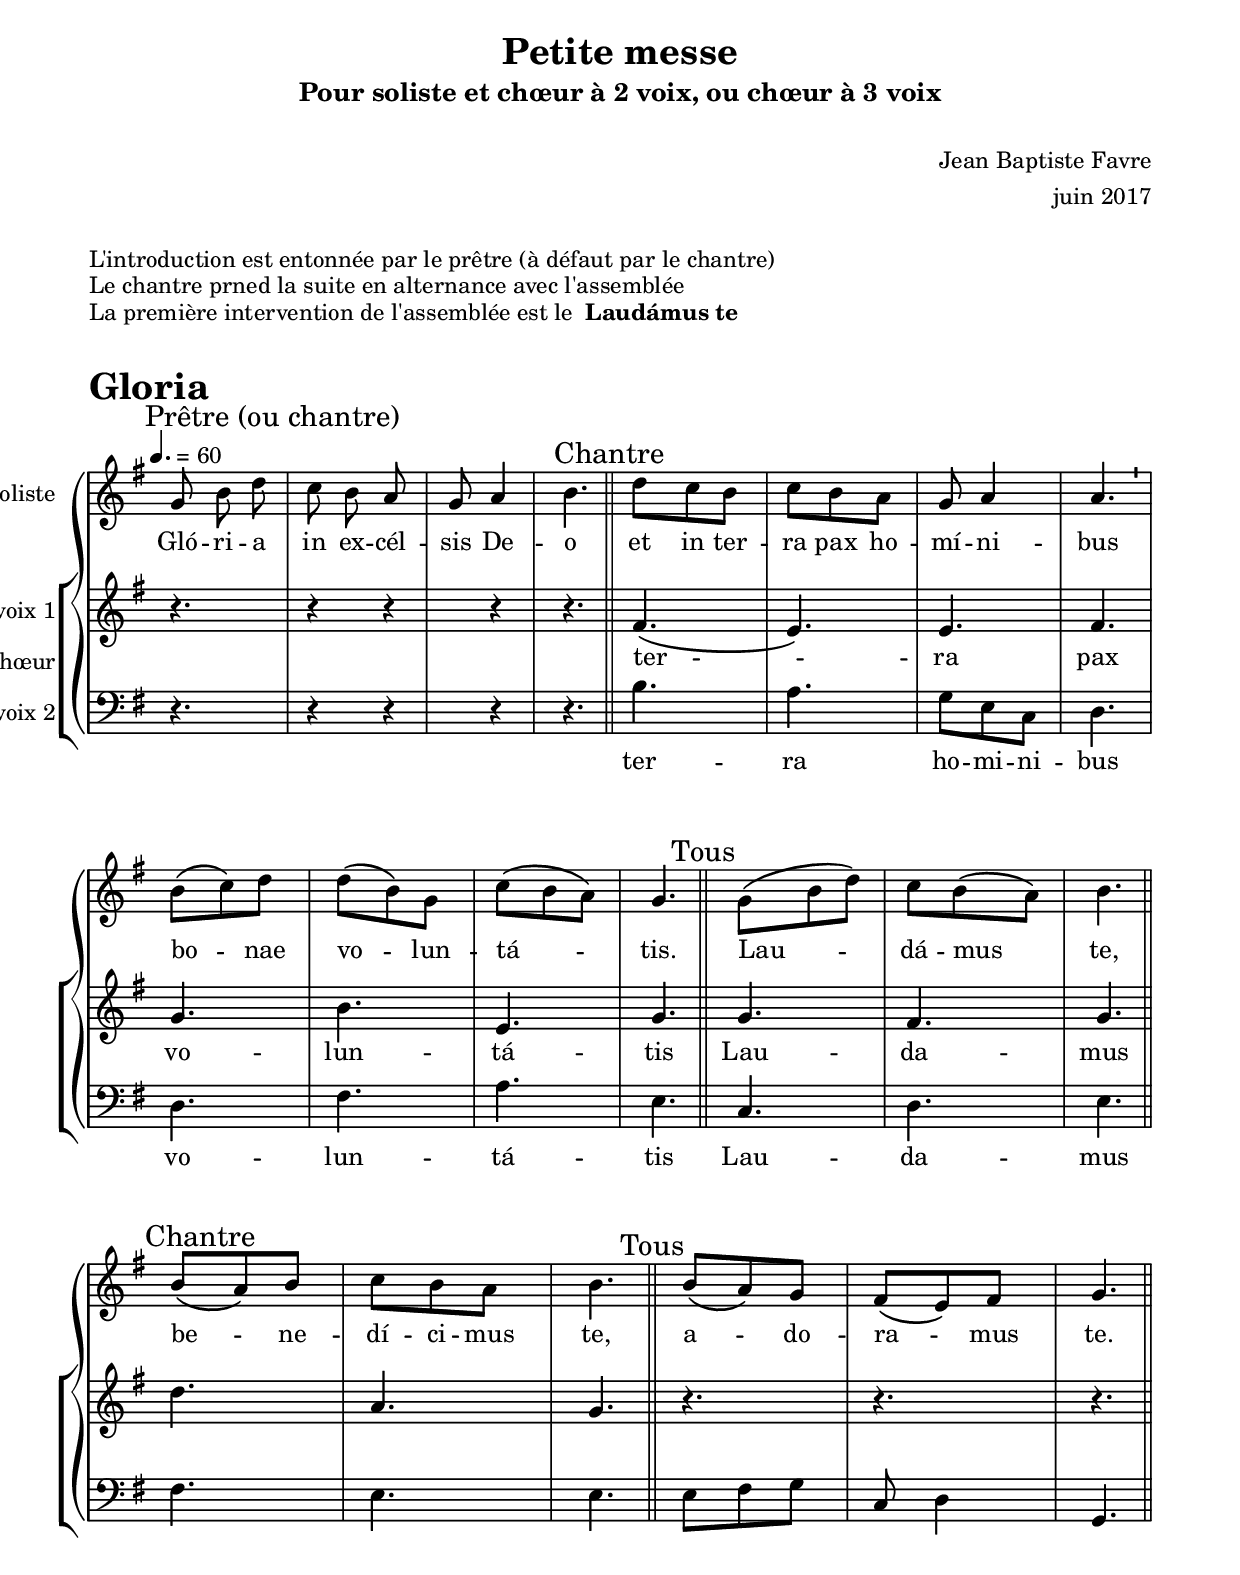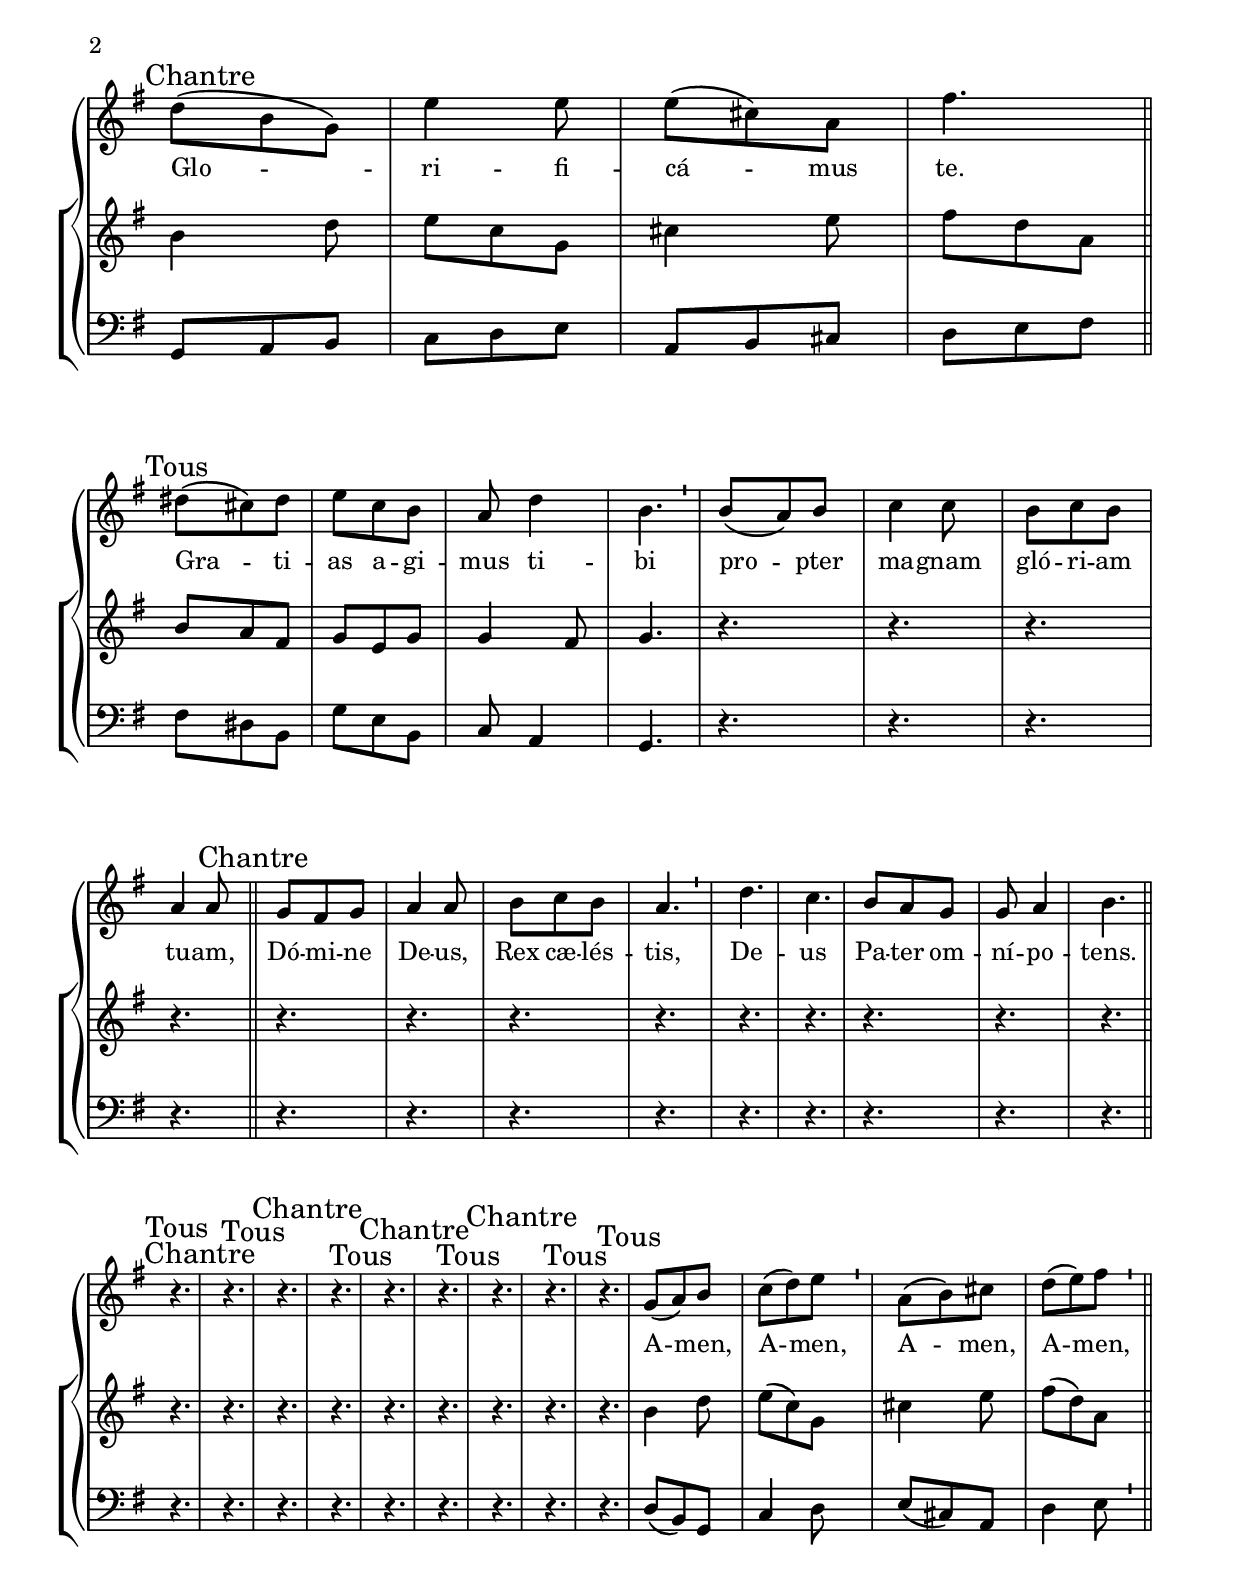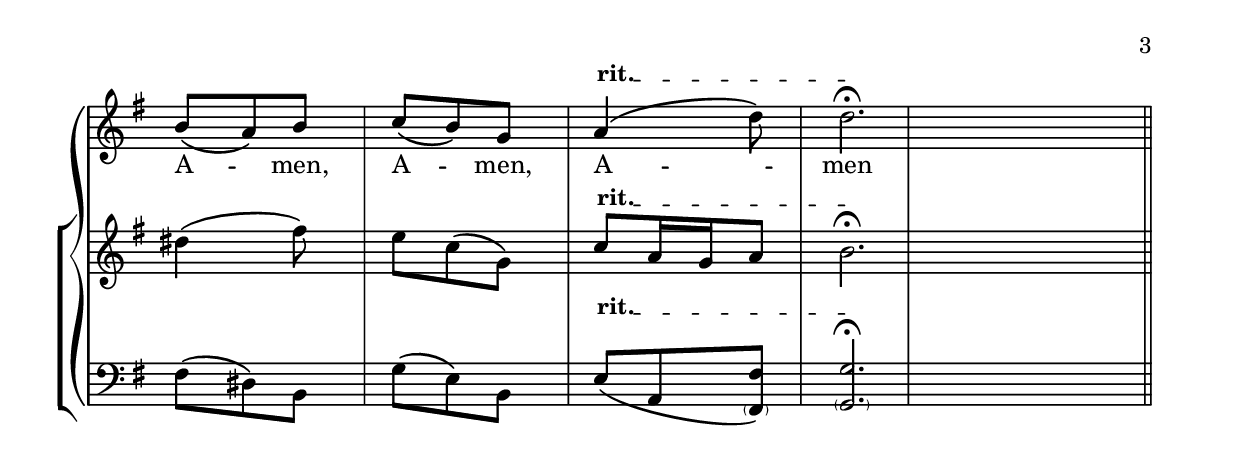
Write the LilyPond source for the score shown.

\version "2.18.2"
\include "gregorian.ly"

% Beginning layout directives
\paper {
  paper-width = 21.0\cm
  paper-height = 29.7\cm
  left-margin = 1.5\cm
  right-margin = 1.5\cm
  top-margin = 2\cm
  bottom-margin = 2\cm
  print-all-headers = true
  max-systems-per-page = 4
}

setStaffElements = {
  \override Staff.BarLine #'hair-thickness = #1
  \override Staff.BarLine #'thick-thickness = #5
  \override Staff.MultiMeasureRest #'font-size = #-1.5
}
% End of layout directives

% Beginning specific piece directives
\header {
  title = "Petite messe"
  subtitle = "Pour soliste et chœur à 2 voix, ou chœur à 3 voix"
  composer = \markup { \vspace #2 "Jean Baptiste Favre" \vspace #1 }
  arranger = "juin 2017"
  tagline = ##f
}

global = {
  \key g \major
  \time 3/8
}

"|" = \bar "||"
"`" = \divisioMinima

% Réserve
    % Soliste d,8 (e) fis g a b g a4 b4. | \break
    % Chœur 1 
    % Chœur 2 d8 cis c b a g c d4 g,4.



soloMusic = \relative c' {
  \tempo 4. = 60
  \mark "Prêtre (ou chantre)"
    % Glória in excélsis Deo
    % Gloire à Dieu, au plus haut des cieux
    g'8 b\noBeam d c8 b\noBeam a g a4 b4. |
  \mark "Chantre"
    % et in terra pax homínibus bonae voluntátis.
    % et paix sur la terre aux hommes qu'il aime.
    d8 c b c b a g a4 a4. ` \break
      b8 (c) d d (b) g c (b a) g4. |
  \mark "Tous"
    % Laudámus te,
    % Nous te louons,
    g8 (b d) c b (a) b4. | \break
  \mark "Chantre"
    % benedícimus te,
    % Nous te bénissons,
    b8 (a) b c b a b4. |
  \mark "Tous"
    % adoramus te.
    % nous t'adorons.
    b8 (a) g fis (e) fis g4. | \break
  \mark "Chantre"
    % Glorificámus te.
    % Nous te glorifions
    d'8 (b g) e'4 e8 e8 (cis) a fis'4. | \break
  \mark "Tous"
    % Gratias agimus tibi propter magnam glóriam tuam,
    % nous te rendons grâce pour ton immense gloire,
    dis8 (cis) dis e c b a d4 b4. `
      b8 (a) b c4 c8 b c b a4 a8 |
  \mark "Chantre"
    % Dómine Deus, Rex cæléstis,
    % Seigneur Dieur, Roi du ciel,
    g8 fis g a4 a8 b8 c b a4. `
    % Deus Pater omnípotens.
    % Dieu le Père tout puissant.
    d4. c b8 a g g a4 b4. | \break
  \mark "Tous"
  % Dómine Fili Unigénite, Jesu Christe.
  % Seigneur Fils unique Jésus Christ.
  r4.
  \mark "Chantre"
  % Dómine Deus, Agnus Dei, Fílius Patris,
  % Seigneur Dieu, Agenau de Dieu, le Fils du Père,
  r4.
  \mark "Tous"
  % qui tollis peccáta mundi, miserére nobis;
  % toi qui enlèves le pêché du monde, prends pitié de nous;
  r4.
  \mark "Chantre"
  % Qui tollis peccáta mundi, suscipe deprecationem nostram;
  % toi qui enlèves le pêché du monde, reçois notre prière;
  r4.
  \mark "Tous"
  % Qui sedes ad déxteram Patris, miserére nobis.
  % Toi qui es assis à la droite du Père, prends pitié de nous
  r4.
  \mark "Chantre"
  % Quóniam tu solus Sanctus,
  % Car toi seul est Saint,
  r4.
  \mark "Tous"
  % tu solus Dóminus,
  % Toi seul es Seigneur,
  r4.
  \mark "Chantre"
  % tu solus Altíssimus, Iesu Christe,
  % toi seul est le très haut, Jésus Christ
  r4.
  \mark "Tous"
  % cum Sancto Spíritu, in glória Dei Patris.
  % avec le Saint Esprit, dans la gloire de Dieu le Père.
  r4.
  \mark "Tous"
    % Amen, Amen
    g8 (a) b c (d) e `
    % Amen, Amen
    a, (b) cis d (e) fis `
    % Amen, Amen
    b,8 (a) b c (b) g
    % Amen
    \set Score.tempoHideNote = ##t
    \tempo 4. = 50
      \override TextSpanner.bound-details.left.text = \markup { \upright \bold "rit." }
      a4\startTextSpan (d8) d2.\stopTextSpan \fermata | \break
}
soloLyrics = \lyricmode {
  Gló -- ri -- a in ex -- cél -- sis De -- o
  et in ter -- ra pax ho -- mí -- ni -- bus bo -- nae vo -- lun -- tá -- tis.
  Lau -- dá -- mus te,
  be -- ne -- dí -- ci -- mus te,
  a -- do -- ra -- mus te.
  Glo -- ri -- fi -- cá -- mus te. Gra -- ti -- as a -- gi -- mus ti -- bi
  pro -- pter ma -- gnam gló -- ri -- am tu -- am,
  Dó -- mi -- ne De -- us, Rex cæ -- lés -- tis,
  De -- us Pa -- ter om -- ní -- po -- tens.
%  Dó -- mi -- ne Fi -- li U -- ni -- gé -- ni -- te, Je -- su Chri -- ste.
% Dó -- mi -- ne De -- us, A -- gnus De -- i, Fí -- li -- us Pa -- tris,
% qui tol -- lis pec -- cáta mundi, mi -- se -- ré -- re no -- bis;
% qui tol -- lis pec -- cáta mundi, sus -- ci -- pe de -- pre -- ca -- ti -- o -- nem no -- stram;
% Qui se -- des ad déx -- te -- ram Pa -- tris, mi -- se -- ré -- re no -- bis.
% Quó -- ni -- am tu so -- lus Sanc -- tus,
% tu so -- lus Dó -- mi -- nus,
% tu so -- lus Al -- tís -- si -- mus, Ie -- su Chri -- ste,
% cum Sanc -- to Spí -- ri -- tu, in gló -- ria De -- i Pa -- tris.
  A -- men, A -- men, A -- men, A -- men, A -- men, A -- men, A -- men
}

womenMusic = \relative c' {
  r4. r4 r4 r4 r4.
  fis4. (e4.) e4. fis4.
  g4. b e, g4.
  g4. fis4. g4.
  d'4. a4. g4.
  r4. r4. r4.
  b4 d8 e c g cis4 e8 fis d a
  b8 a fis g e g g4 fis8 g4.

  r4. r4. r4. r4. r4. r4. r4. r4. r4. r4. r4. r4. r4.
  r4. r4. r4. r4. r4. r4. r4. r4. r4.

  b4 d8 e (c) g cis4 e8 fis (d) a | \break
  dis4 (fis8) e c (g)
  \override TextSpanner.bound-details.left.text =
  \markup { \upright \bold "rit." }
  c8\startTextSpan  a16 g16 a8 b2.\stopTextSpan \fermata
  }
womenLyrics = \lyricmode {
  ter -- ra pax
  vo -- lun -- tá -- tis
  Lau -- da -- mus
  }

menMusic = \relative c {
  r4. r4 r4 r4 r4.
  b'4. a g8 e c8 d4.
  d4. fis a e
  c4. d e
  fis4. e4. e4.
  e8 fis g c, d4 g,4.
  g8 a b c d e a, b cis d e fis
  fis8 dis b g' e b c a4 g4.

  r4. r4. r4. r4. r4. r4. r4. r4. r4. r4. r4. r4. r4.
  r4. r4. r4. r4. r4. r4. r4. r4. r4.

  d'8 (b) g c4 d8 e (cis) a d4 e8 `
  fis8 (dis) b g' (e) b
  \override TextSpanner.bound-details.left.text =
  \markup { \upright \bold "rit." }
  e8^\startTextSpan (a, <fis' \parenthesize fis,>) <\parenthesize g, g'>2.\stopTextSpan\fermata
  }
menLyrics = \lyricmode {
  ter -- ra ho -- mi -- ni -- bus
  vo -- lun -- tá -- tis
  Lau -- da -- mus
  }

\book {
  \markup { \vspace #1 }
  \markup { "L'introduction est entonnée par le prêtre (à défaut par le chantre)" }
  \markup { "Le chantre prned la suite en alternance avec l'assemblée" }
  \markup { "La première intervention de l'assemblée est le " \bold "Laudámus te" }
  \markup { \vspace #1 }
  \score {
    \header {
      piece = \markup { \fontsize #4 \bold "Gloria" }
    }
    \new GrandStaff <<
      \new Staff \with {
        instrumentName = \markup \column { "Soliste" }
      } <<
        \setStaffElements
        \global \clef treble
        \new Voice = "soliste" {
          \soloMusic
        }
        \new Lyrics \lyricsto "soliste" {
          \soloLyrics
        }
      >>
      \new ChoirStaff \with {
        instrumentName = \markup {\left-align "Chœur"}
      } <<
        \new Staff \with {
          instrumentName = \markup {\right-align "voix 1"}
        } {
          \setStaffElements
          \global \clef treble
          \new Voice = "femmes" {
            \womenMusic
          }
        }
        \new Lyrics \lyricsto "femmes" {
          \womenLyrics
        }
        \new Staff \with {
          instrumentName = \markup {\right-align "voix 2"}
        } {
          \setStaffElements
          \global \clef bass
          \new Voice = "hommes" {
            \menMusic
          }
        }
        \new Lyrics \lyricsto "hommes" {
          \menLyrics
        }
      >>
    >>
    \layout {
      ragged-last = ##f
      \context {
        \Staff
          \omit TimeSignature
      }
      \context {
        \Score
          defaultBarType = "" 
      }
    }
    \midi { }
  }
}